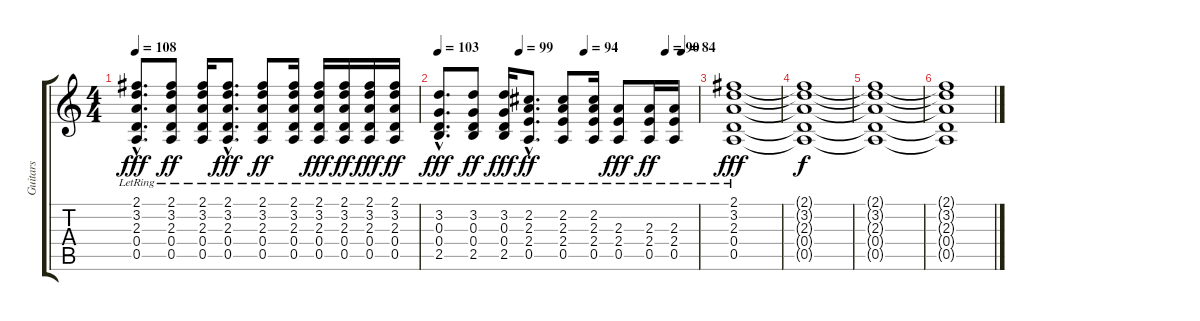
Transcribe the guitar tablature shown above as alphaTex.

\track ("Guitars" "Guitars") {instrument acousticguitarsteel}
\staff {score tabs}
\tuning (E4 B3 G3 D3 A2 E2) {hide}
\ts (4 4)
\tempo 108
\clef g2
\ks c
(2.1{hac lr} 3.2{hac lr} 2.3{hac lr} 0.4{hac lr} 0.5{hac lr}).8{d dy fff} (2.1{lr} 3.2{lr} 2.3{lr} 0.4{lr} 0.5{lr}).8{dy ff} (2.1{lr} 3.2{lr} 2.3{lr} 0.4{lr} 0.5{lr}).16 (2.1{hac lr} 3.2{hac lr} 2.3{hac lr} 0.4{hac lr} 0.5{hac lr}).8{d dy fff} (2.1{lr} 3.2{lr} 2.3{lr} 0.4{lr} 0.5{lr}).8{dy ff} (2.1{lr} 3.2{lr} 2.3{lr} 0.4{lr} 0.5{lr}).16 (2.1{lr} 3.2{lr} 2.3{lr} 0.4{lr} 0.5{lr}).16{dy fff} (2.1{lr} 3.2{lr} 2.3{lr} 0.4{lr} 0.5{lr}).16{dy ff} (2.1{lr} 3.2{lr} 2.3{lr} 0.4{lr} 0.5{lr}).16{dy fff} (2.1{lr} 3.2{lr} 2.3{lr} 0.4{lr} 0.5{lr}).16{dy ff} |
\tempo 103
\tempo (99 0.3125)
\tempo (94 0.5625)
\tempo (90 0.875)
\tempo (84 0.9375)
(3.2{hac lr} 0.3{hac lr} 0.4{hac lr} 2.5{hac lr}).8{d dy fff} (3.2{lr} 0.3{lr} 0.4{lr} 2.5{lr}).8{dy ff} (3.2{lr} 0.3{lr} 0.4{lr} 2.5{lr}).16{dy fff} (2.2{hac lr} 2.3{hac lr} 2.4{hac lr} 0.5{hac lr}).8{d dy ff} (2.2{lr} 2.3{lr} 2.4{lr} 0.5{lr}).8 (2.2{lr} 2.3{lr} 2.4{lr} 0.5{lr}).16 (2.3{lr} 2.4{lr} 0.5{lr}).8{dy fff} (2.3{lr} 2.4{lr} 0.5{lr}).16{dy ff} (2.3{lr} 2.4{lr} 0.5{lr}).16 |
(2.1{lr} 3.2{lr} 2.3{lr} 0.4{lr} 0.5{lr}).1{dy fff} |
(2.1{t} 3.2{t} 2.3{t} 0.4{t} 0.5{t}).1{dy f} |
(2.1{t} 3.2{t} 2.3{t} 0.4{t} 0.5{t}).1 |
(2.1{t} 3.2{t} 2.3{t} 0.4{t} 0.5{t}).1
